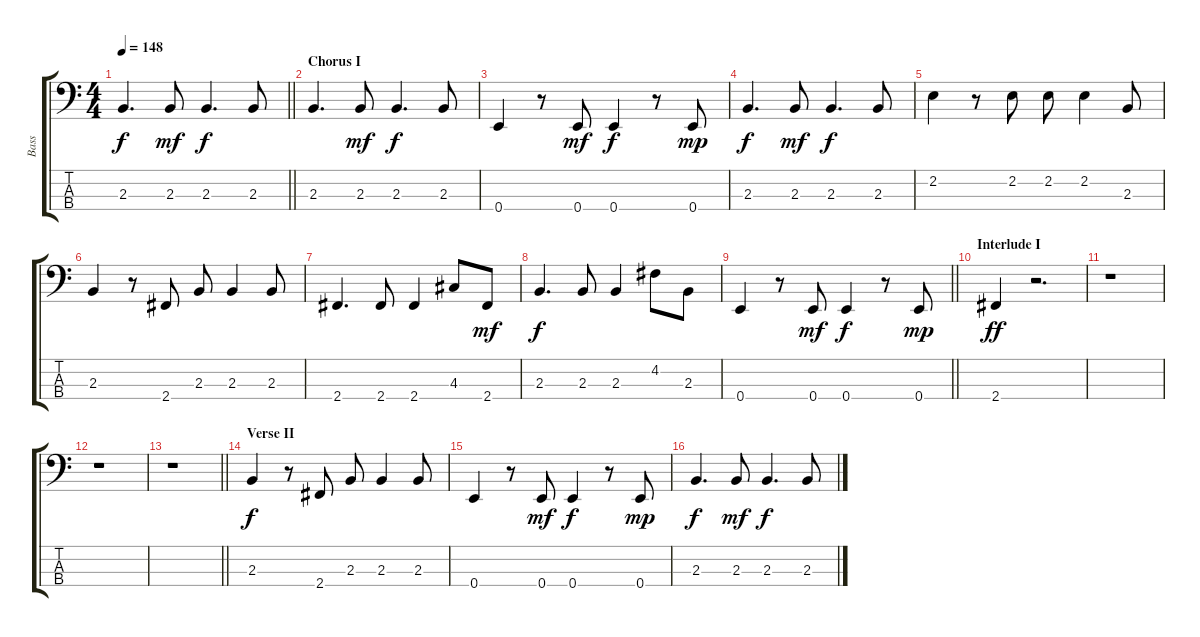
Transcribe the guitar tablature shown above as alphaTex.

\track ("Bass    " "Bass    ") {instrument electricbassfinger}
\staff {score tabs}
\tuning (G2 D2 A1 E1) {hide}
\ts (4 4)
\tempo 148
\clef f4
\barLineRight lightlight
\ks c
2.3.4{d dy f} 2.3.8{dy mf} 2.3.4{d dy f} 2.3.8 |
\section ("" "Chorus I")
2.3.4{d} 2.3.8{dy mf} 2.3.4{d dy f} 2.3.8 |
0.4.4 r.8 0.4.8{dy mf} 0.4.4{dy f} r.8 0.4.8{dy mp} |
2.3.4{d dy f} 2.3.8{dy mf} 2.3.4{d dy f} 2.3.8 |
2.2.4 r.8 2.2.8 2.2.8 2.2.4 2.3.8 |
2.3.4 r.8 2.4.8 2.3.8 2.3.4 2.3.8 |
2.4.4{d} 2.4.8 2.4.4 4.3.8 2.4.8{dy mf} |
2.3.4{d dy f} 2.3.8 2.3.4 4.2.8 2.3.8 |
\barLineRight lightlight
0.4.4 r.8 0.4.8{dy mf} 0.4.4{dy f} r.8 0.4.8{dy mp} |
\section ("" "Interlude I")
2.4.4{dy ff} r.2{d} |
r.1 |
r.1 |
\barLineRight lightlight
r.1 |
\section ("" "Verse II")
2.3.4{dy f} r.8 2.4.8 2.3.8 2.3.4 2.3.8 |
0.4.4 r.8 0.4.8{dy mf} 0.4.4{dy f} r.8 0.4.8{dy mp} |
2.3.4{d dy f} 2.3.8{dy mf} 2.3.4{d dy f} 2.3.8
